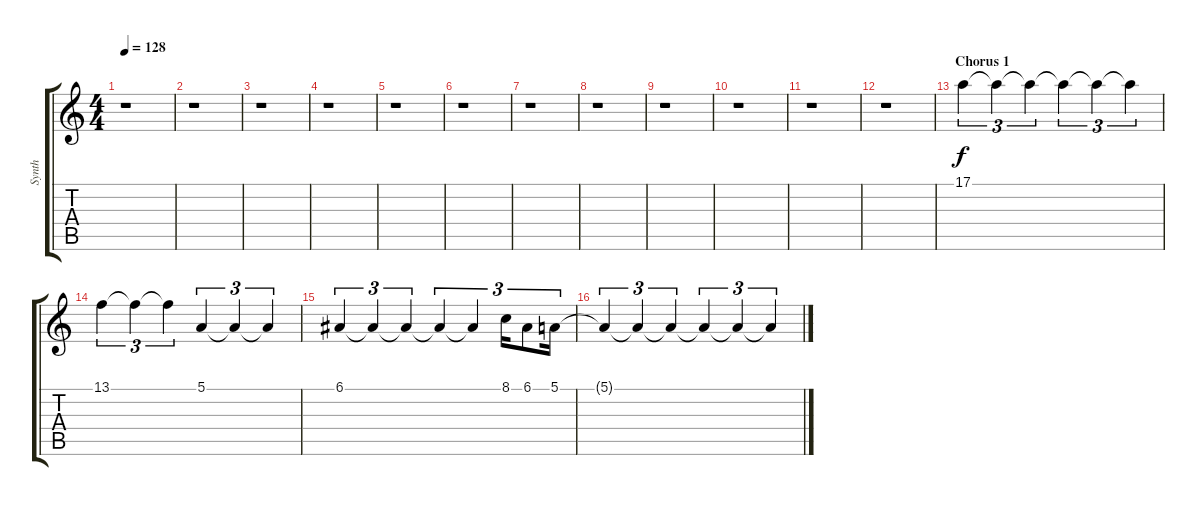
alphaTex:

\track ("Synth" "Synth") {instrument synthstrings1}
\staff {score tabs}
\tuning (E4 B3 G3 D3 A2 E2) {hide}
\ts (4 4)
\tempo 128
\clef g2
\ks c
r.1{dy f} |
r.1 |
r.1 |
r.1 |
r.1 |
r.1 |
r.1 |
r.1 |
r.1 |
r.1 |
r.1 |
r.1 |
\section ("" "Chorus 1")
17.1.4{tu (3 2)} 17.1{t}.4{tu (3 2)} 17.1{t}.4{tu (3 2)} 17.1{t}.4{tu (3 2)} 17.1{t}.4{tu (3 2)} 17.1{t}.4{tu (3 2)} |
13.1.4{tu (3 2)} 13.1{t}.4{tu (3 2)} 13.1{t}.4{tu (3 2)} 5.1.4{tu (3 2)} 5.1{t}.4{tu (3 2)} 5.1{t}.4{tu (3 2)} |
6.1.4{tu (3 2)} 6.1{t}.4{tu (3 2)} 6.1{t}.4{tu (3 2)} 6.1{t}.4{tu (3 2)} 6.1{t}.4{tu (3 2)} 8.1.16{tu (3 2)} 6.1.8{tu (3 2)} 5.1.16{tu (3 2)} |
5.1{t}.4{tu (3 2)} 5.1{t}.4{tu (3 2)} 5.1{t}.4{tu (3 2)} 5.1{t}.4{tu (3 2)} 5.1{t}.4{tu (3 2)} 5.1{t}.4{tu (3 2)}
